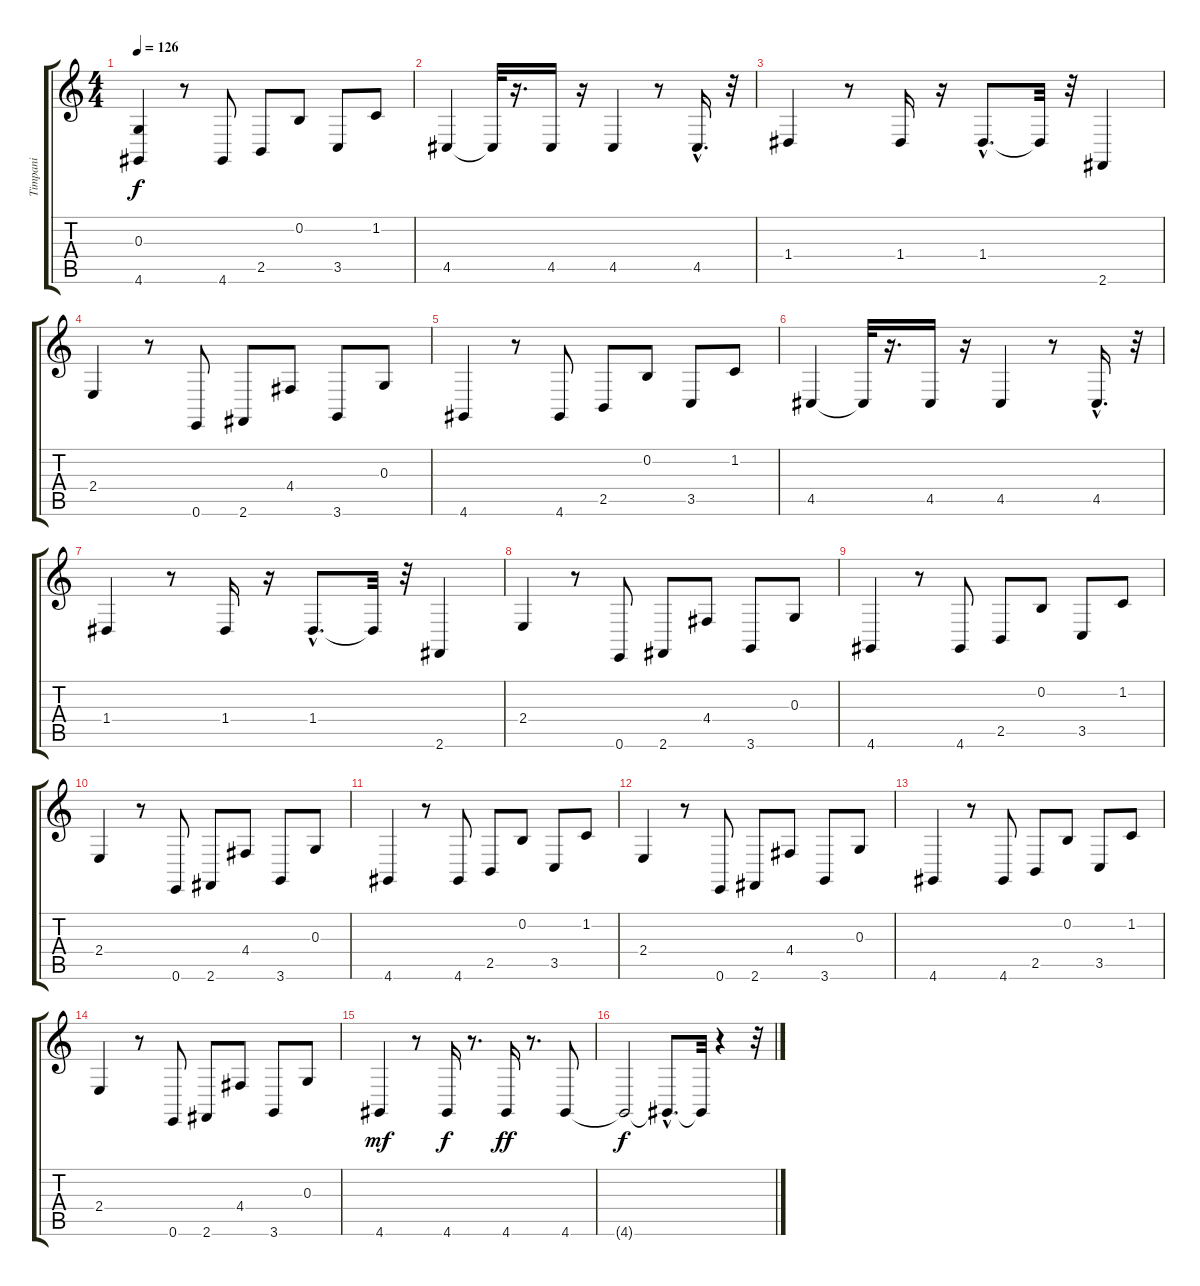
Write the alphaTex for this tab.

\track ("Timpani" "Timpani") {instrument timpani}
\staff {score tabs}
\tuning (E4 B3 G3 D3 A2 E2) {hide}
\ts (4 4)
\tempo 126
\clef g2
\ks c
(0.3 4.6).4{dy f} r.8 4.6.8 2.5.8 0.2.8 3.5.8 1.2.8 |
4.5.4 4.5{t}.32 r.16{d} 4.5.16 r.16 4.5.4 r.8 4.5{hac}.16{d} r.32 |
1.4.4 r.8 1.4.16 r.16 1.4{hac}.8{d} 1.4{t}.32 r.32 2.6.4 |
2.4.4 r.8 0.6.8 2.6.8 4.4.8 3.6.8 0.3.8 |
4.6.4 r.8 4.6.8 2.5.8 0.2.8 3.5.8 1.2.8 |
4.5.4 4.5{t}.32 r.16{d} 4.5.16 r.16 4.5.4 r.8 4.5{hac}.16{d} r.32 |
1.4.4 r.8 1.4.16 r.16 1.4{hac}.8{d} 1.4{t}.32 r.32 2.6.4 |
2.4.4 r.8 0.6.8 2.6.8 4.4.8 3.6.8 0.3.8 |
4.6.4 r.8 4.6.8 2.5.8 0.2.8 3.5.8 1.2.8 |
2.4.4 r.8 0.6.8 2.6.8 4.4.8 3.6.8 0.3.8 |
4.6.4 r.8 4.6.8 2.5.8 0.2.8 3.5.8 1.2.8 |
2.4.4 r.8 0.6.8 2.6.8 4.4.8 3.6.8 0.3.8 |
4.6.4 r.8 4.6.8 2.5.8 0.2.8 3.5.8 1.2.8 |
2.4.4 r.8 0.6.8 2.6.8 4.4.8 3.6.8 0.3.8 |
4.6.4{dy mf} r.8 4.6.16{dy f} r.8{d} 4.6.16{dy ff} r.8{d} 4.6.8 |
4.6{t}.2{dy f} 4.6{hac t}.8{d} 4.6{t}.32 r.4 r.32
